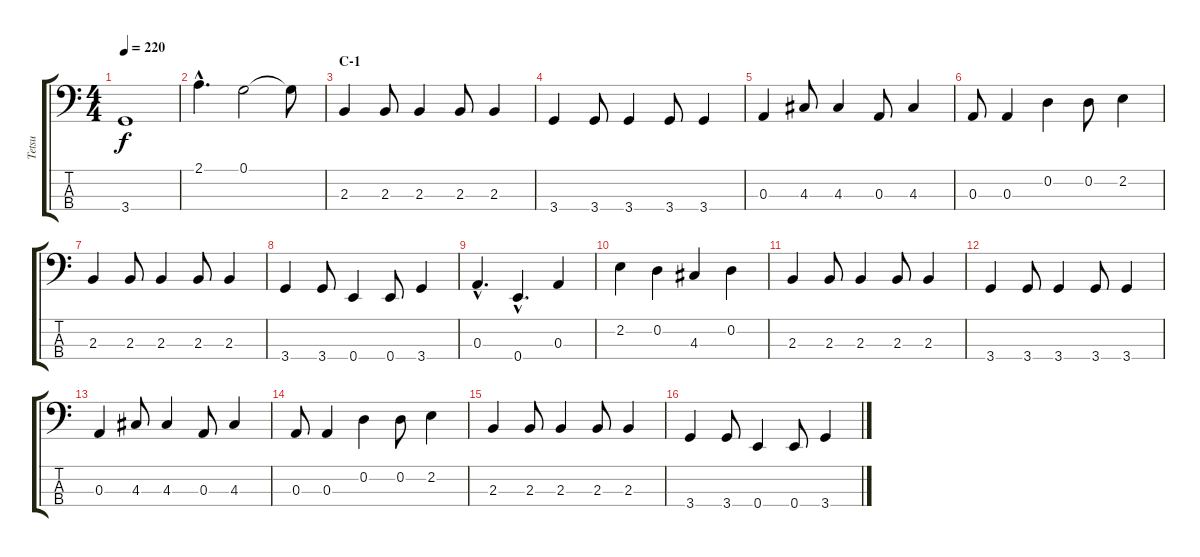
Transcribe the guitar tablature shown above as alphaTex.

\track ("Tetsu" "Tetsu") {instrument electricbasspick}
\staff {score tabs}
\tuning (G2 D2 A1 E1) {hide}
\ts (4 4)
\tempo 220
\clef f4
\ks c
3.4.1{dy f} |
2.1{hac}.4{d} 0.1.2 0.1{t}.8 |
\section ("" "C-1")
2.3.4 2.3.8 2.3.4 2.3.8 2.3.4 |
3.4.4 3.4.8 3.4.4 3.4.8 3.4.4 |
0.3.4 4.3.8 4.3.4 0.3.8 4.3.4 |
0.3.8 0.3.4 0.2.4 0.2.8 2.2.4 |
2.3.4 2.3.8 2.3.4 2.3.8 2.3.4 |
3.4.4 3.4.8 0.4.4 0.4.8 3.4.4 |
0.3{hac}.4{d} 0.4{hac}.4{d} 0.3.4 |
2.2.4 0.2.4 4.3.4 0.2.4 |
2.3.4 2.3.8 2.3.4 2.3.8 2.3.4 |
3.4.4 3.4.8 3.4.4 3.4.8 3.4.4 |
0.3.4 4.3.8 4.3.4 0.3.8 4.3.4 |
0.3.8 0.3.4 0.2.4 0.2.8 2.2.4 |
2.3.4 2.3.8 2.3.4 2.3.8 2.3.4 |
3.4.4 3.4.8 0.4.4 0.4.8 3.4.4
